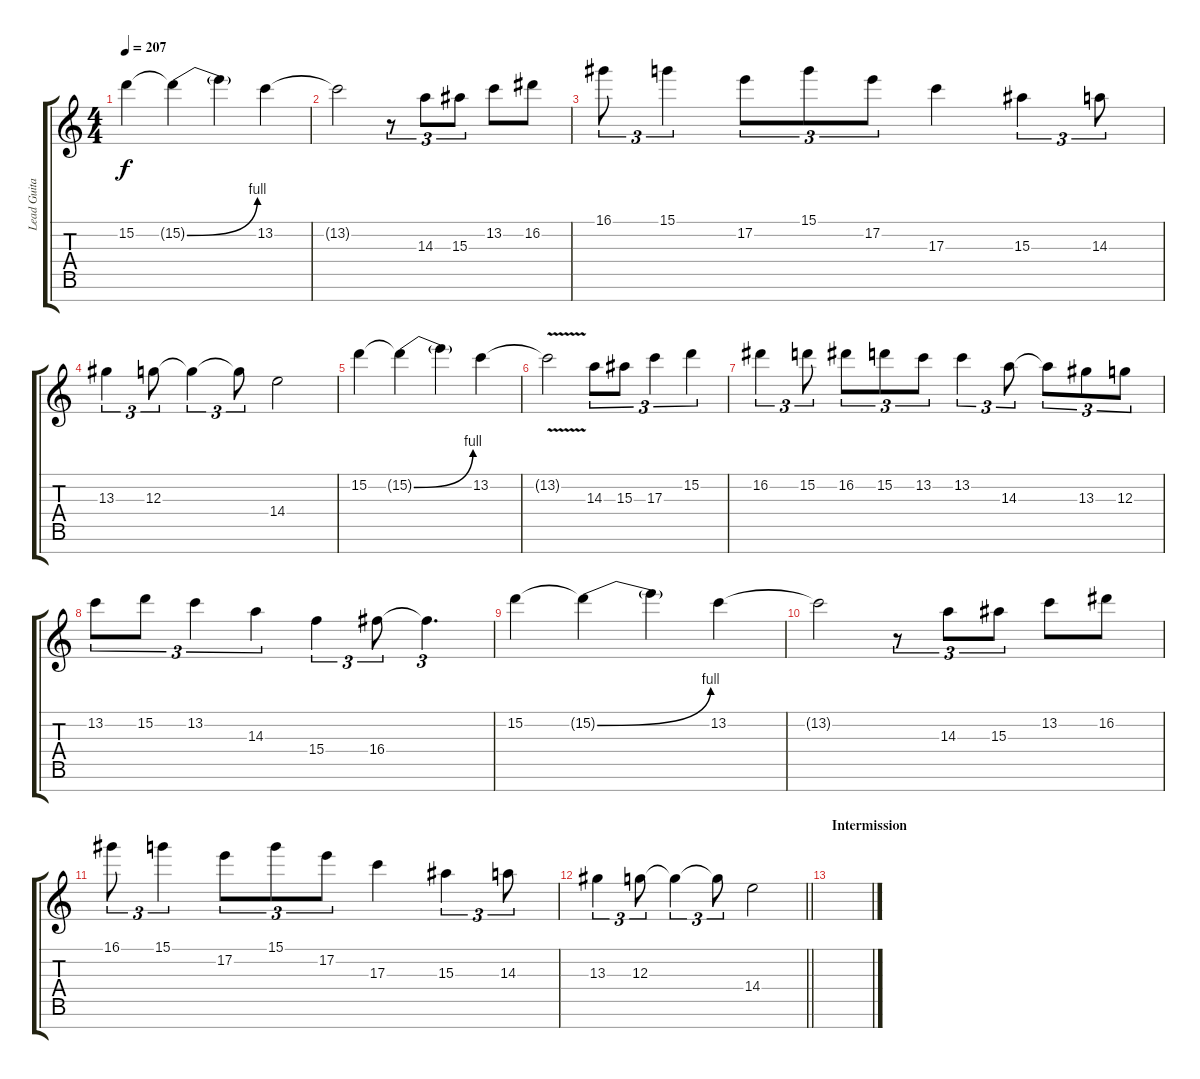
\track ("Lead Guitar" "Lead Guita") {instrument distortionguitar}
\staff {score tabs}
\tuning (E4 B3 G3 D3 A2 E2 B1) {hide}
\ts (4 4)
\tempo 207
\clef g2
\ks c
15.2.4{dy f} 15.2{be (bend 0 0 60 4) t}.4 15.2{t}.4 13.2.4 |
13.2{t}.2 r.8{tu (3 2)} 14.3.8{tu (3 2)} 15.3.8{tu (3 2)} 13.2.8 16.2.8 |
16.1.8{tu (3 2)} 15.1.4{tu (3 2)} 17.2.8{tu (3 2)} 15.1.8{tu (3 2)} 17.2.8{tu (3 2)} 17.3.4 15.3.4{tu (3 2)} 14.3.8{tu (3 2)} |
13.3.4{tu (3 2)} 12.3.8{tu (3 2)} 12.3{t}.4{tu (3 2)} 12.3{t}.8{tu (3 2)} 14.4.2 |
15.2.4 15.2{be (bend 0 0 60 4) t}.4 15.2{t}.4 13.2.4 |
13.2{v t}.2 14.3.8{tu (3 2)} 15.3.8{tu (3 2)} 17.3.4{tu (3 2)} 15.2.4{tu (3 2)} |
16.2.4{tu (3 2)} 15.2.8{tu (3 2)} 16.2.8{tu (3 2)} 15.2.8{tu (3 2)} 13.2.8{tu (3 2)} 13.2.4{tu (3 2)} 14.3.8{tu (3 2)} 14.3{t}.8{tu (3 2)} 13.3.8{tu (3 2)} 12.3.8{tu (3 2)} |
13.2.8{tu (3 2)} 15.2.8{tu (3 2)} 13.2.4{tu (3 2)} 14.3.4{tu (3 2)} 15.4.4{tu (3 2)} 16.4.8{tu (3 2)} 16.4{t}.4{d tu (3 2)} |
15.2.4 15.2{be (bend 0 0 60 4) t}.4 15.2{t}.4 13.2.4 |
13.2{t}.2 r.8{tu (3 2)} 14.3.8{tu (3 2)} 15.3.8{tu (3 2)} 13.2.8 16.2.8 |
16.1.8{tu (3 2)} 15.1.4{tu (3 2)} 17.2.8{tu (3 2)} 15.1.8{tu (3 2)} 17.2.8{tu (3 2)} 17.3.4 15.3.4{tu (3 2)} 14.3.8{tu (3 2)} |
\barLineRight lightlight
13.3.4{tu (3 2)} 12.3.8{tu (3 2)} 12.3{t}.4{tu (3 2)} 12.3{t}.8{tu (3 2)} 14.4.2 |
\section ("" "Intermission")
